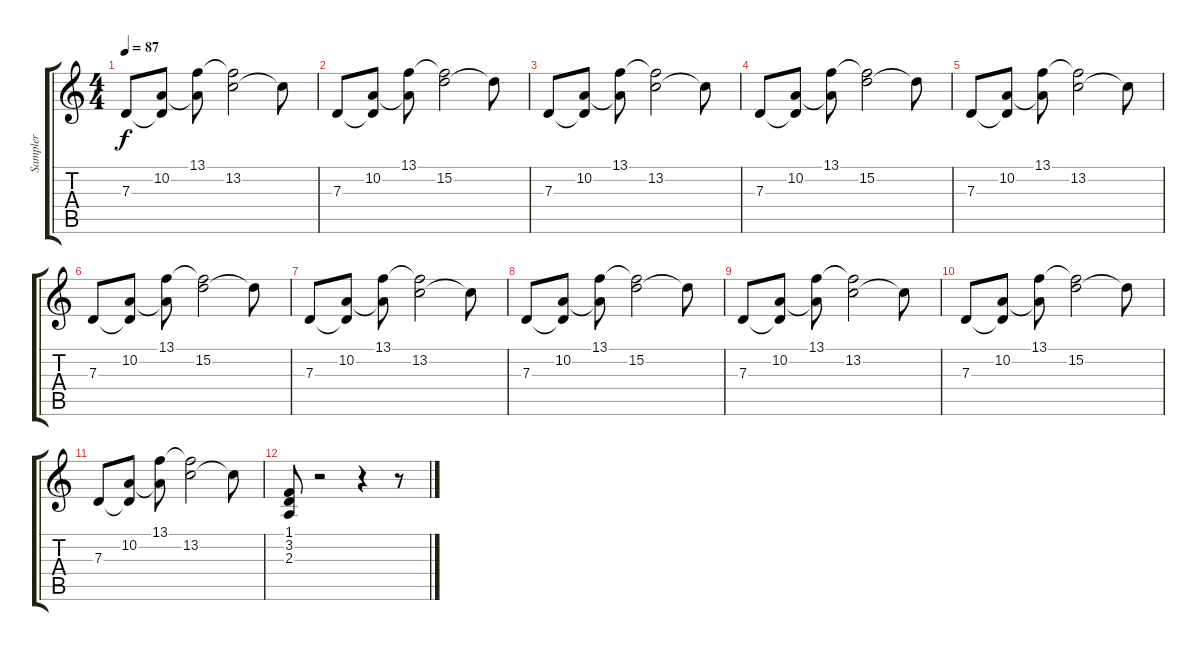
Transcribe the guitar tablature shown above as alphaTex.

\track ("Sampler" "Sampler") {instrument pad5bowed}
\staff {score tabs}
\tuning (E4 B3 G3 D3 A2 E2) {hide}
\ts (4 4)
\tempo 87
\clef g2
\ks c
7.3.8{dy f} (10.2 7.3{t}).8 (13.1 10.2{t}).8 (13.1{t} 13.2).2 13.2{t}.8 |
7.3.8 (10.2 7.3{t}).8 (13.1 10.2{t}).8 (13.1{t} 15.2).2 15.2{t}.8 |
7.3.8 (10.2 7.3{t}).8 (13.1 10.2{t}).8 (13.1{t} 13.2).2 13.2{t}.8 |
7.3.8 (10.2 7.3{t}).8 (13.1 10.2{t}).8 (13.1{t} 15.2).2 15.2{t}.8 |
7.3.8 (10.2 7.3{t}).8 (13.1 10.2{t}).8 (13.1{t} 13.2).2 13.2{t}.8 |
7.3.8 (10.2 7.3{t}).8 (13.1 10.2{t}).8 (13.1{t} 15.2).2 15.2{t}.8 |
7.3.8 (10.2 7.3{t}).8 (13.1 10.2{t}).8 (13.1{t} 13.2).2 13.2{t}.8 |
7.3.8 (10.2 7.3{t}).8 (13.1 10.2{t}).8 (13.1{t} 15.2).2 15.2{t}.8 |
7.3.8 (10.2 7.3{t}).8 (13.1 10.2{t}).8 (13.1{t} 13.2).2 13.2{t}.8 |
7.3.8 (10.2 7.3{t}).8 (13.1 10.2{t}).8 (13.1{t} 15.2).2 15.2{t}.8 |
7.3.8 (10.2 7.3{t}).8 (13.1 10.2{t}).8 (13.1{t} 13.2).2 13.2{t}.8 |
(1.1 3.2 2.3).8 r.2 r.4 r.8
